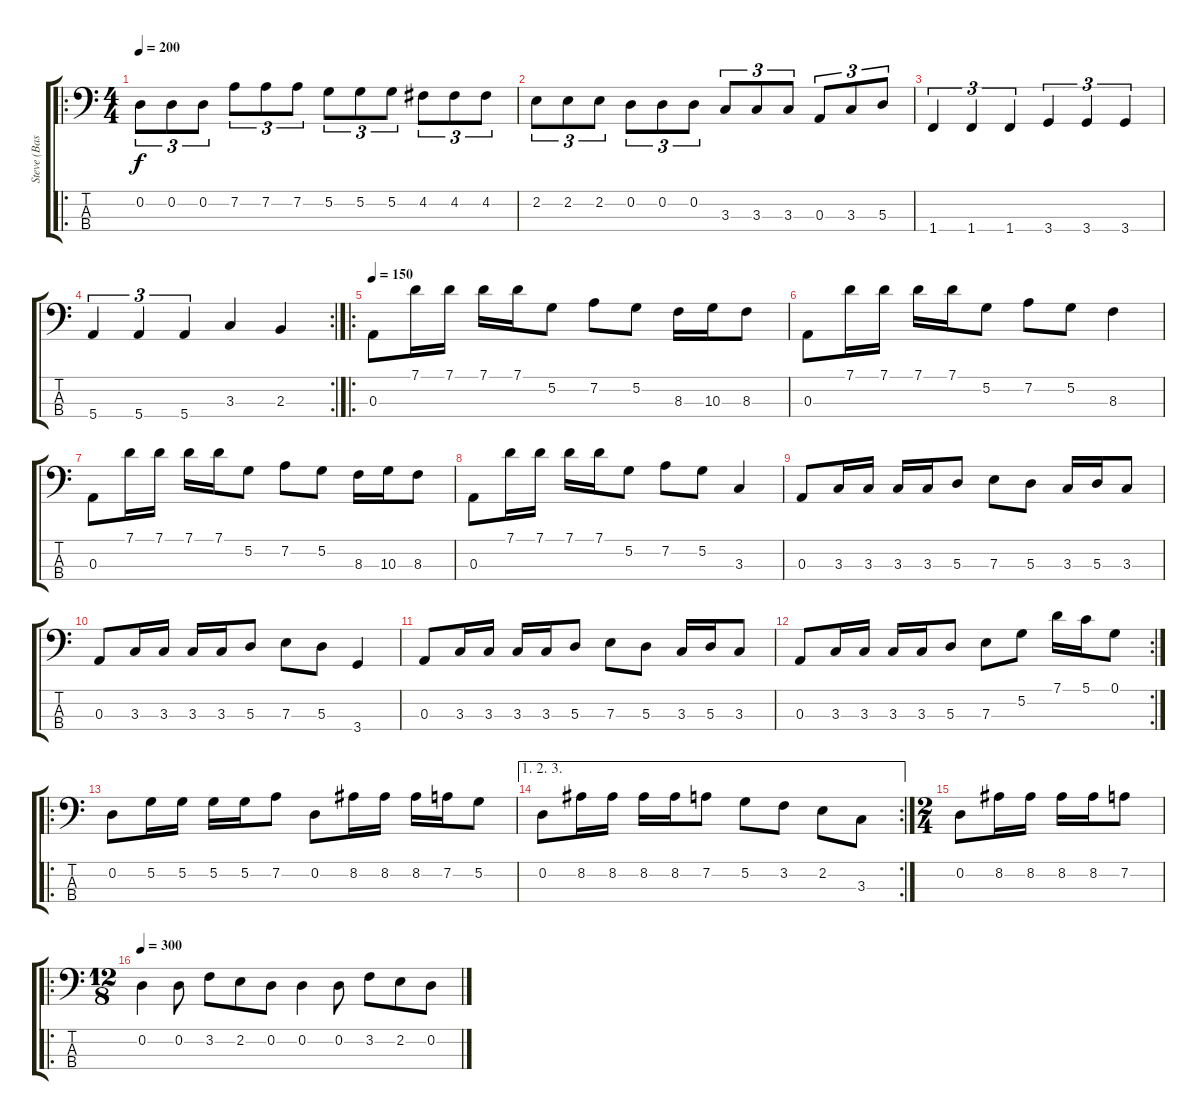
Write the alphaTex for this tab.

\track ("Steve (Bass)" "Steve (Bas") {instrument electricbasspick}
\staff {score tabs}
\tuning (G2 D2 A1 E1) {hide}
\ro
\ts (4 4)
\tempo 200
\clef f4
\ks c
0.2.8{tu (3 2) dy f instrument electricbasspick} 0.2.8{tu (3 2)} 0.2.8{tu (3 2)} 7.2.8{tu (3 2)} 7.2.8{tu (3 2)} 7.2.8{tu (3 2)} 5.2.8{tu (3 2)} 5.2.8{tu (3 2)} 5.2.8{tu (3 2)} 4.2.8{tu (3 2)} 4.2.8{tu (3 2)} 4.2.8{tu (3 2)} |
2.2.8{tu (3 2)} 2.2.8{tu (3 2)} 2.2.8{tu (3 2)} 0.2.8{tu (3 2)} 0.2.8{tu (3 2)} 0.2.8{tu (3 2)} 3.3.8{tu (3 2)} 3.3.8{tu (3 2)} 3.3.8{tu (3 2)} 0.3.8{tu (3 2)} 3.3.8{tu (3 2)} 5.3.8{tu (3 2)} |
1.4.4{tu (3 2)} 1.4.4{tu (3 2)} 1.4.4{tu (3 2)} 3.4.4{tu (3 2)} 3.4.4{tu (3 2)} 3.4.4{tu (3 2)} |
\rc 2
5.4.4{tu (3 2)} 5.4.4{tu (3 2)} 5.4.4{tu (3 2)} 3.3.4 2.3.4 |
\ro
\tempo 150
0.3.8 7.1.16 7.1.16 7.1.16 7.1.16 5.2.8 7.2.8 5.2.8 8.3.16 10.3.16 8.3.8 |
0.3.8 7.1.16 7.1.16 7.1.16 7.1.16 5.2.8 7.2.8 5.2.8 8.3.4 |
0.3.8 7.1.16 7.1.16 7.1.16 7.1.16 5.2.8 7.2.8 5.2.8 8.3.16 10.3.16 8.3.8 |
0.3.8 7.1.16 7.1.16 7.1.16 7.1.16 5.2.8 7.2.8 5.2.8 3.3.4 |
0.3.8 3.3.16 3.3.16 3.3.16 3.3.16 5.3.8 7.3.8 5.3.8 3.3.16 5.3.16 3.3.8 |
0.3.8 3.3.16 3.3.16 3.3.16 3.3.16 5.3.8 7.3.8 5.3.8 3.4.4 |
0.3.8 3.3.16 3.3.16 3.3.16 3.3.16 5.3.8 7.3.8 5.3.8 3.3.16 5.3.16 3.3.8 |
\rc 2
0.3.8 3.3.16 3.3.16 3.3.16 3.3.16 5.3.8 7.3.8 5.2.8 7.1.16 5.1.16 0.1.8 |
\ro
0.2.8 5.2.16 5.2.16 5.2.16 5.2.16 7.2.8 0.2.8 8.2.16 8.2.16 8.2.16 7.2.16 5.2.8 |
\ae (1 2 3)
\rc 2
0.2.8 8.2.16 8.2.16 8.2.16 8.2.16 7.2.8 5.2.8 3.2.8 2.2.8 3.3.8 |
\ts (2 4)
0.2.8 8.2.16 8.2.16 8.2.16 8.2.16 7.2.8 |
\ro
\ts (12 8)
\tempo 300
0.2.4 0.2.8 3.2.8 2.2.8 0.2.8 0.2.4 0.2.8 3.2.8 2.2.8 0.2.8
